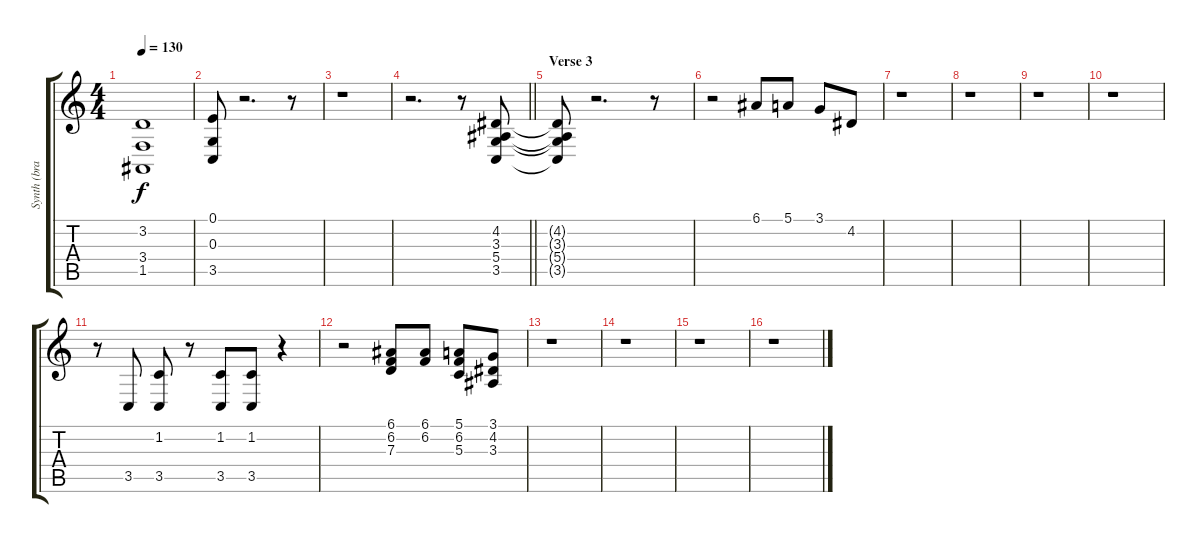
\track ("Synth (brass)" "Synth (bra") {instrument brasssection}
\staff {score tabs}
\tuning (E4 B3 G3 D3 A2 E2) {hide}
\ts (4 4)
\tempo 130
\clef g2
\ks c
(3.2{t} 3.4{t} 1.5{t}).1{dy f} |
(0.1 0.3 3.5).8 r.2{d} r.8 |
r.1 |
\barLineRight lightlight
r.2{d} r.8 (4.2 3.3 5.4 3.5).8 |
\section ("" "Verse 3")
(4.2{t} 3.3{t} 5.4{t} 3.5{t}).8 r.2{d} r.8 |
r.2 6.1.8 5.1.8 3.1.8 4.2.8 |
r.1 |
r.1 |
r.1 |
r.1 |
r.8 3.5.8 (1.2 3.5).8 r.8 (1.2 3.5).8 (1.2 3.5).8 r.4 |
r.2 (6.1 6.2 7.3).8 (6.1 6.2).8 (5.1 6.2 5.3).8 (3.1 4.2 3.3).8 |
r.1 |
r.1 |
r.1 |
r.1
